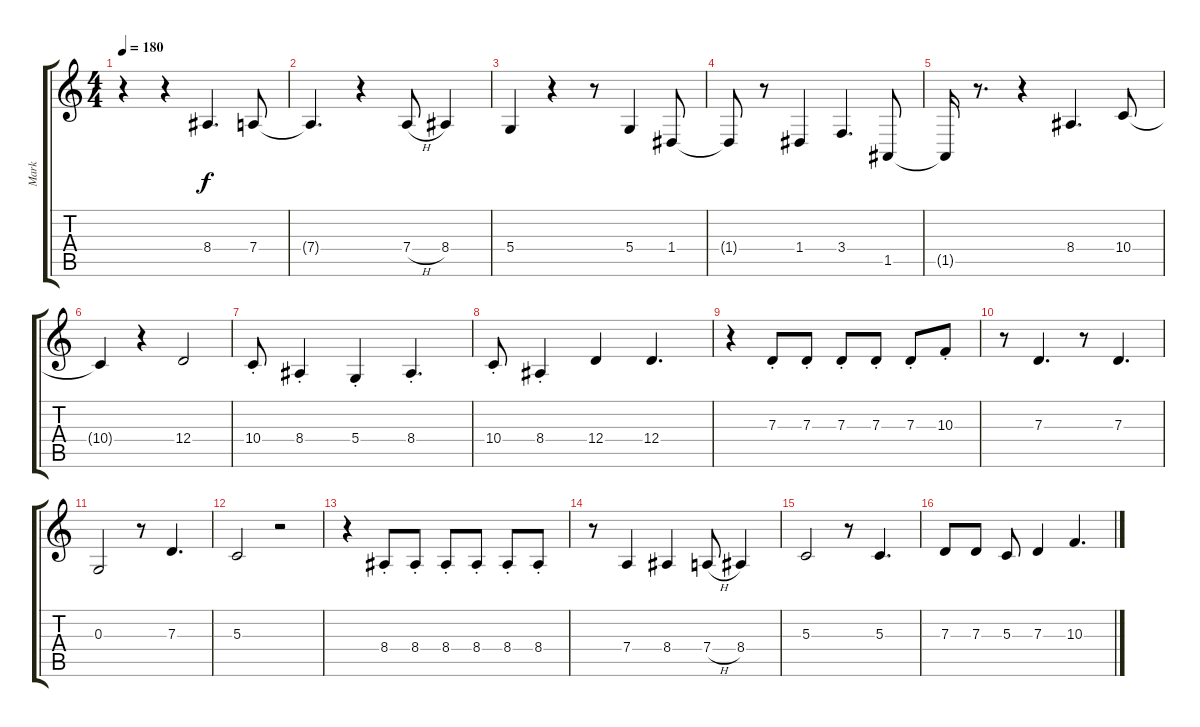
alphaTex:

\track ("Mark" "Mark") {instrument tenorsax}
\staff {score tabs}
\tuning (E4 B3 G3 D3 A2 E2) {hide}
\ts (4 4)
\tempo 180
\clef g2
\ks c
r.4{dy f} r.4 8.4.4{d} 7.4.8 |
7.4{t}.4{d} r.4 7.4{h}.8 8.4.4 |
5.4.4 r.4 r.8 5.4.4 1.4.8 |
1.4{t}.8 r.8 1.4.4 3.4.4{d} 1.5.8 |
1.5{t}.16 r.8{d} r.4 8.4.4{d} 10.4.8 |
10.4{t}.4 r.4 12.4.2 |
10.4{st}.8 8.4{st}.4 5.4{st}.4 8.4{st}.4{d} |
10.4{st}.8 8.4{st}.4 12.4.4 12.4.4{d} |
r.4 7.3{st}.8 7.3{st}.8 7.3{st}.8 7.3{st}.8 7.3{st}.8 10.3{st}.8 |
r.8 7.3.4{d} r.8 7.3.4{d} |
0.3.2 r.8 7.3.4{d} |
5.3.2 r.2 |
r.4 8.4{st}.8 8.4{st}.8 8.4{st}.8 8.4{st}.8 8.4{st}.8 8.4{st}.8 |
r.8 7.4.4 8.4.4 7.4{h}.8 8.4.4 |
5.3.2 r.8 5.3.4{d} |
7.3.8 7.3.8 5.3.8 7.3.4 10.3.4{d}
